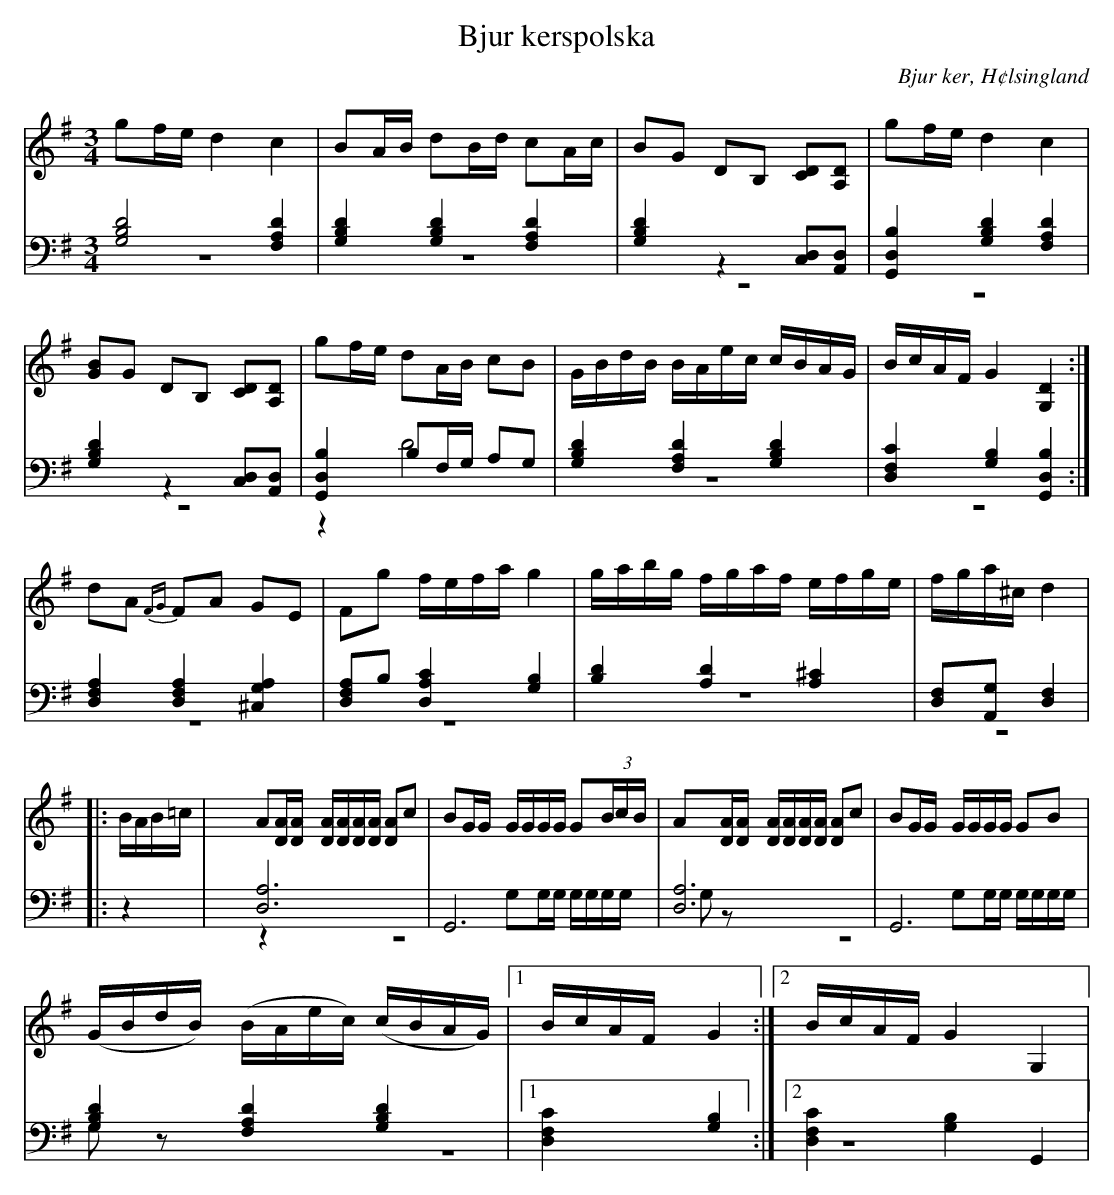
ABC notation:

X:1
T: Bjur kerspolska
O: Bjur ker, H¢lsingland
M: 3/4
L: 1/8
K: G
V:1
V:2
V:3 merge
V:1
gf/e/ d2 c2|BA/B/ dB/d/ cA/c/| BG DB, [CD][A,D]|gf/e/ d2 c2|
[GB]G DB, [CD][A,D] |gf/e/ dA/B/ cB|G/B/d/B/ B/A/e/c/ c/B/A/G/|B/c/A/F/ G2 [G,2D2]:|
dA {FG}FA GE|Fg f/e/f/a/ g2|g/a/b/g/ f/g/a/f/ e/f/g/e/ |f/g/a/^c/ d2 |
|:B/A/B/=c/|A[D/A/][D/A/] [D/A/][D/A/][D/A/][D/A/] [DA]c|BG/G/ G/G/G/G/ G(3B/c/B/|A[D/A/][D/A/] [D/A/][D/A/][D/A/][D/A/] [DA]c|BG/G/ G/G/G/G/ GB|
(G/B/d/B/) (B/A/e/c/) (c/B/A/G/)|1 B/c/A/F/ G2:|2 B/c/A/F/ G2 G,2|
V:2 clef=bass
[G,4B,4D4] [F,2A,2 D2]|[G,2B,2D2] [G,2B,2D2] [F,2A,2 D2]|[G,2B,2D2] z2 [C,D,][A,,D,]|[G,,2D,2B,2] [G,2B,2D2] [F,2A,2 D2]|[G,2B,2D2] z2 [C,D,][A,,D,]|
[G,,2D,2B,2] B,F,/G,/ A,G,|[G,2B,2D2] [F,2A,2 D2] [G,2B,2D2]|[D,2F,2C2] [G,2B,2][G,,2D,2B,2]:|
[D,2F,2A,2] [D,2F,2A,2] [^C,2G,2A,2]|[D,F,A,]B, [D,2A,2C2] [G,2B,2]|[B,2D2] [A,2D2] [A,2^C2]|[D,F,][A,,G,] [D,2F,2]|
|:z2|[D,6A,6]|G,,6|[D,6A,6]|G,,6|
[G,2B,2D2] [F,2A,2 D2] [G,2B,2D2]|1 [D,2F,2C2] [G,2B,2] :|2 [D,2F,2C2] [G,2B,2] G,,2|
V:3  clef=bass
z6|z6|z6|z6|
z6|z2 D4|z6|z6:|
z6|z6|z6|z6|
|:z2|z6|G,G,/G,/ G,/G,/G,/G,/ G, z|z6 |G,G,/G,/ G,/G,/G,/G,/ G, z|
z6|1 z6:|
